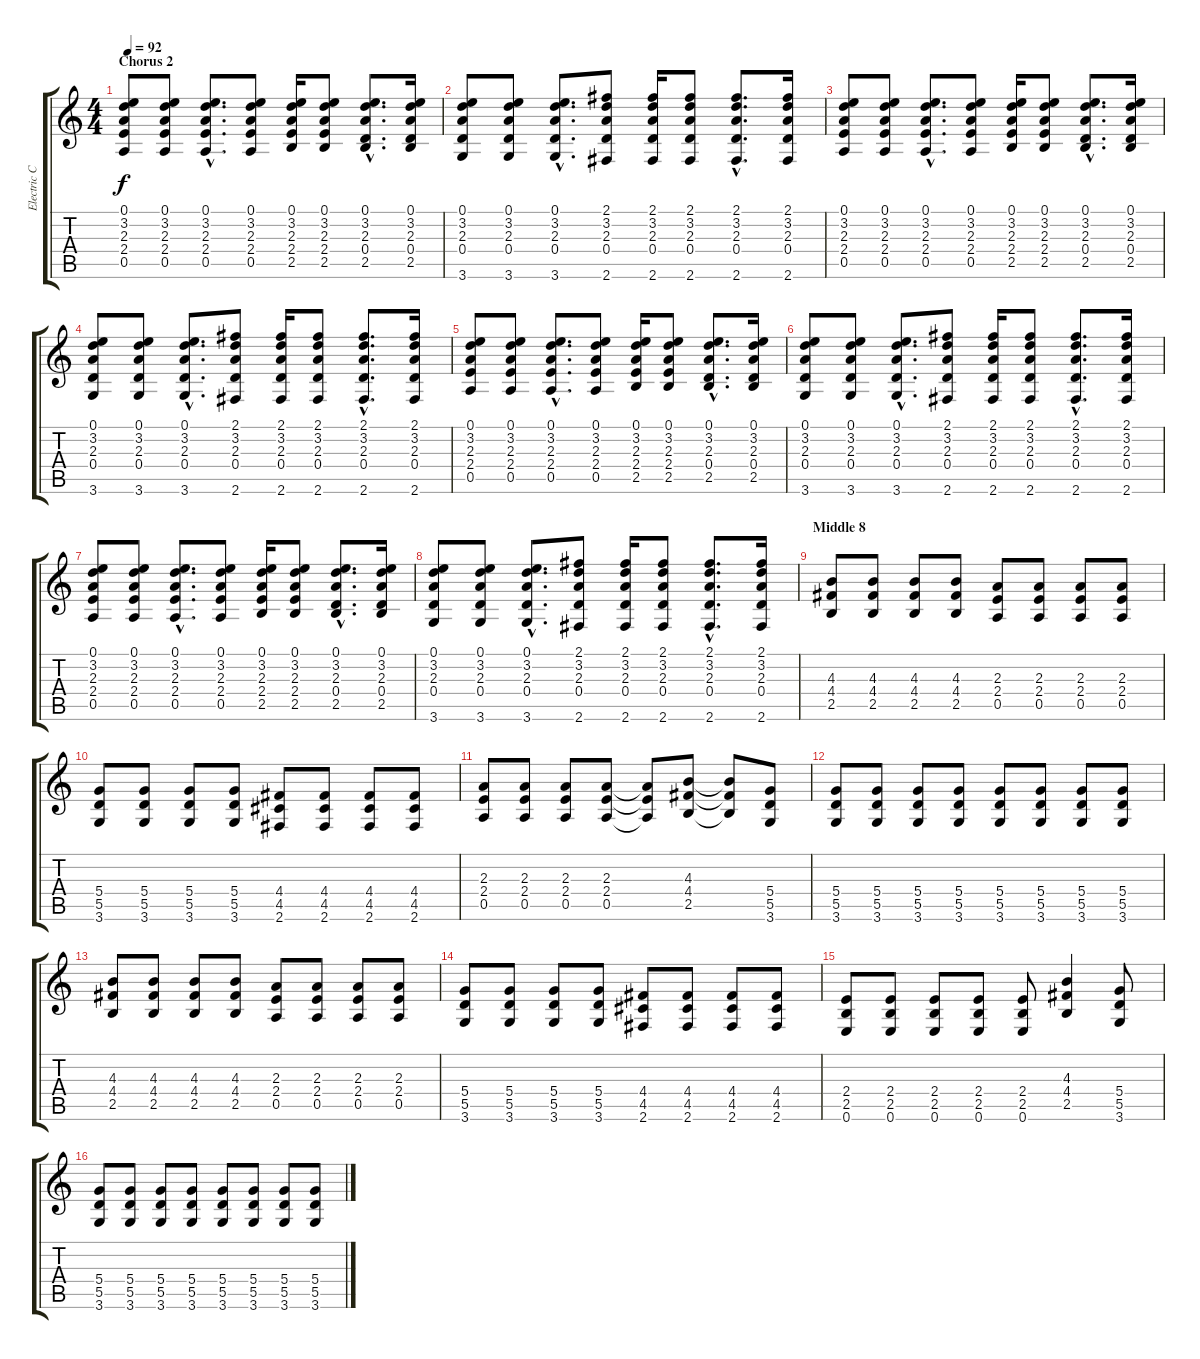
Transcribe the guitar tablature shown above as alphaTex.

\track ("Electric Clean/Distortion (Guitar 2)" "Electric C") {instrument electricguitarclean}
\staff {score tabs}
\tuning (E4 B3 G3 D3 A2 E2) {hide}
\ts (4 4)
\section ("" "Chorus 2")
\tempo 92
\clef g2
\ks c
(0.1 3.2 2.3 2.4 0.5).8{dy f volume 13 instrument distortionguitar} (0.1 3.2 2.3 2.4 0.5).8 (0.1{hac} 3.2{hac} 2.3{hac} 2.4{hac} 0.5{hac}).8{d} (0.1 3.2 2.3 2.4 0.5).8 (0.1 3.2 2.3 2.4 2.5).16 (0.1 3.2 2.3 2.4 2.5).8 (0.1{hac} 3.2{hac} 2.3{hac} 0.4{hac} 2.5{hac}).8{d} (0.1 3.2 2.3 0.4 2.5).16 |
(0.1 3.2 2.3 0.4 3.6).8 (0.1 3.2 2.3 0.4 3.6).8 (0.1{hac} 3.2{hac} 2.3{hac} 0.4{hac} 3.6{hac}).8{d} (2.1 3.2 2.3 0.4 2.6).8 (2.1 3.2 2.3 0.4 2.6).16 (2.1 3.2 2.3 0.4 2.6).8 (2.1{hac} 3.2{hac} 2.3{hac} 0.4{hac} 2.6{hac}).8{d} (2.1 3.2 2.3 0.4 2.6).16 |
(0.1 3.2 2.3 2.4 0.5).8 (0.1 3.2 2.3 2.4 0.5).8 (0.1{hac} 3.2{hac} 2.3{hac} 2.4{hac} 0.5{hac}).8{d} (0.1 3.2 2.3 2.4 0.5).8 (0.1 3.2 2.3 2.4 2.5).16 (0.1 3.2 2.3 2.4 2.5).8 (0.1{hac} 3.2{hac} 2.3{hac} 0.4{hac} 2.5{hac}).8{d} (0.1 3.2 2.3 0.4 2.5).16 |
(0.1 3.2 2.3 0.4 3.6).8 (0.1 3.2 2.3 0.4 3.6).8 (0.1{hac} 3.2{hac} 2.3{hac} 0.4{hac} 3.6{hac}).8{d} (2.1 3.2 2.3 0.4 2.6).8 (2.1 3.2 2.3 0.4 2.6).16 (2.1 3.2 2.3 0.4 2.6).8 (2.1{hac} 3.2{hac} 2.3{hac} 0.4{hac} 2.6{hac}).8{d} (2.1 3.2 2.3 0.4 2.6).16 |
(0.1 3.2 2.3 2.4 0.5).8 (0.1 3.2 2.3 2.4 0.5).8 (0.1{hac} 3.2{hac} 2.3{hac} 2.4{hac} 0.5{hac}).8{d} (0.1 3.2 2.3 2.4 0.5).8 (0.1 3.2 2.3 2.4 2.5).16 (0.1 3.2 2.3 2.4 2.5).8 (0.1{hac} 3.2{hac} 2.3{hac} 0.4{hac} 2.5{hac}).8{d} (0.1 3.2 2.3 0.4 2.5).16 |
(0.1 3.2 2.3 0.4 3.6).8 (0.1 3.2 2.3 0.4 3.6).8 (0.1{hac} 3.2{hac} 2.3{hac} 0.4{hac} 3.6{hac}).8{d} (2.1 3.2 2.3 0.4 2.6).8 (2.1 3.2 2.3 0.4 2.6).16 (2.1 3.2 2.3 0.4 2.6).8 (2.1{hac} 3.2{hac} 2.3{hac} 0.4{hac} 2.6{hac}).8{d} (2.1 3.2 2.3 0.4 2.6).16 |
(0.1 3.2 2.3 2.4 0.5).8 (0.1 3.2 2.3 2.4 0.5).8 (0.1{hac} 3.2{hac} 2.3{hac} 2.4{hac} 0.5{hac}).8{d} (0.1 3.2 2.3 2.4 0.5).8 (0.1 3.2 2.3 2.4 2.5).16 (0.1 3.2 2.3 2.4 2.5).8 (0.1{hac} 3.2{hac} 2.3{hac} 0.4{hac} 2.5{hac}).8{d} (0.1 3.2 2.3 0.4 2.5).16 |
(0.1 3.2 2.3 0.4 3.6).8 (0.1 3.2 2.3 0.4 3.6).8 (0.1{hac} 3.2{hac} 2.3{hac} 0.4{hac} 3.6{hac}).8{d} (2.1 3.2 2.3 0.4 2.6).8 (2.1 3.2 2.3 0.4 2.6).16 (2.1 3.2 2.3 0.4 2.6).8 (2.1{hac} 3.2{hac} 2.3{hac} 0.4{hac} 2.6{hac}).8{d} (2.1 3.2 2.3 0.4 2.6).16 |
\section ("" "Middle 8")
(4.3 4.4 2.5).8{volume 14 instrument distortionguitar} (4.3 4.4 2.5).8 (4.3 4.4 2.5).8 (4.3 4.4 2.5).8 (2.3 2.4 0.5).8 (2.3 2.4 0.5).8 (2.3 2.4 0.5).8 (2.3 2.4 0.5).8 |
(5.4 5.5 3.6).8 (5.4 5.5 3.6).8 (5.4 5.5 3.6).8 (5.4 5.5 3.6).8 (4.4 4.5 2.6).8 (4.4 4.5 2.6).8 (4.4 4.5 2.6).8 (4.4 4.5 2.6).8 |
(2.3 2.4 0.5).8 (2.3 2.4 0.5).8 (2.3 2.4 0.5).8 (2.3 2.4 0.5).8 (2.3{t} 2.4{t} 0.5{t}).8 (4.3 4.4 2.5).8 (4.3{t} 4.4{t} 2.5{t}).8 (5.4 5.5 3.6).8 |
(5.4 5.5 3.6).8 (5.4 5.5 3.6).8 (5.4 5.5 3.6).8 (5.4 5.5 3.6).8 (5.4 5.5 3.6).8 (5.4 5.5 3.6).8 (5.4 5.5 3.6).8 (5.4 5.5 3.6).8 |
(4.3 4.4 2.5).8{volume 14 instrument distortionguitar} (4.3 4.4 2.5).8 (4.3 4.4 2.5).8 (4.3 4.4 2.5).8 (2.3 2.4 0.5).8 (2.3 2.4 0.5).8 (2.3 2.4 0.5).8 (2.3 2.4 0.5).8 |
(5.4 5.5 3.6).8 (5.4 5.5 3.6).8 (5.4 5.5 3.6).8 (5.4 5.5 3.6).8 (4.4 4.5 2.6).8 (4.4 4.5 2.6).8 (4.4 4.5 2.6).8 (4.4 4.5 2.6).8 |
(2.4 2.5 0.6).8 (2.4 2.5 0.6).8 (2.4 2.5 0.6).8 (2.4 2.5 0.6).8 (2.4 2.5 0.6).8 (4.3 4.4 2.5).4 (5.4 5.5 3.6).8 |
(5.4 5.5 3.6).8 (5.4 5.5 3.6).8 (5.4 5.5 3.6).8 (5.4 5.5 3.6).8 (5.4 5.5 3.6).8 (5.4 5.5 3.6).8 (5.4 5.5 3.6).8 (5.4 5.5 3.6).8
